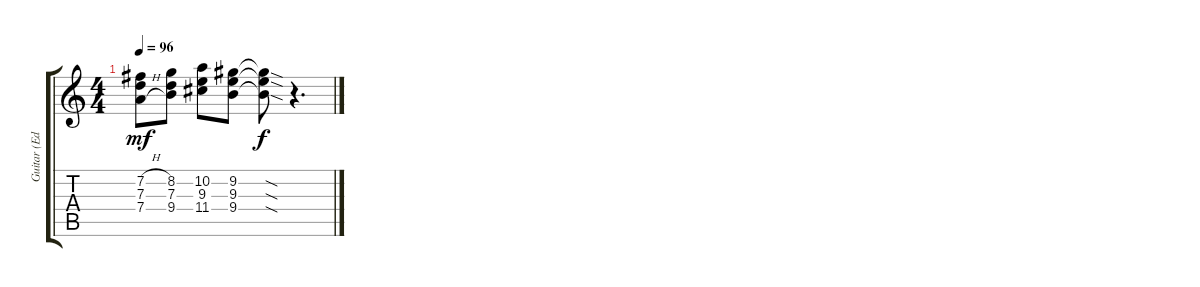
\track ("Guitar (Eddie Van Halen)" "Guitar (Ed") {instrument distortionguitar}
\staff {score tabs}
\tuning (E4 B3 G3 D3 A2 E2) {hide}
\ts (4 4)
\tempo 96
\clef g2
\ks c
(7.2{h} 7.3 7.4{h}).8{dy mf} (8.2 7.3 9.4).8 (10.2 9.3 11.4).8 (9.2 9.3 9.4).8 (9.2{sod t} 9.3{sod t} 9.4{sod t}).8{dy f} r.4{d}
